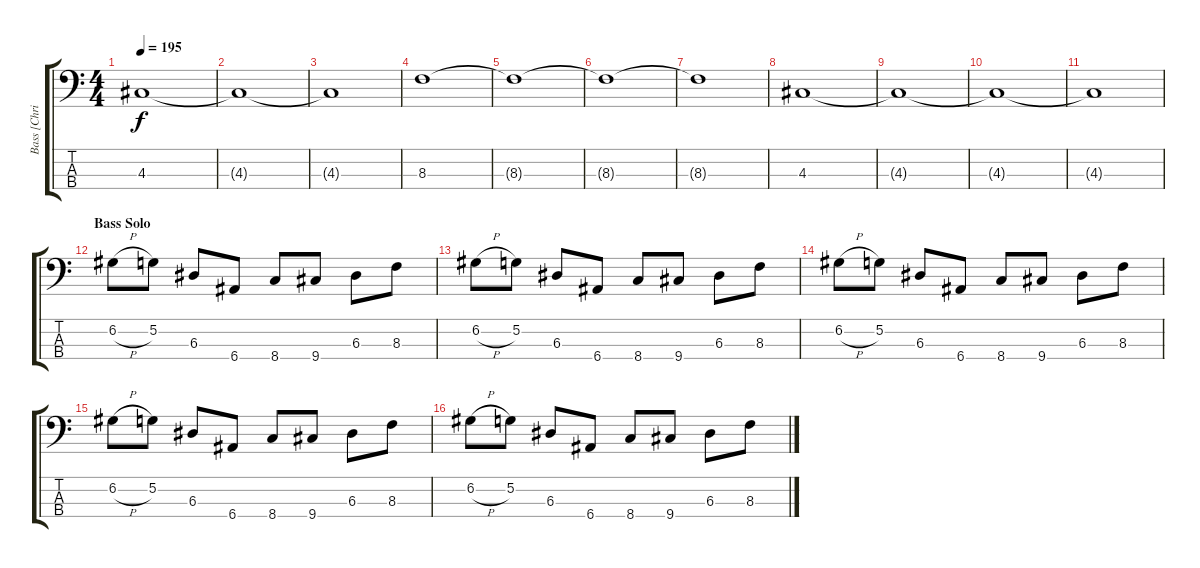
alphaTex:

\track ("Bass [Chris Steele]" "Bass [Chri") {instrument electricbasspick}
\staff {score tabs}
\tuning (G2 D2 A1 E1) {hide}
\ts (4 4)
\tempo 195
\clef f4
\ks c
4.3{t}.1{dy f} |
4.3{t}.1 |
4.3{t}.1 |
8.3.1 |
8.3{t}.1 |
8.3{t}.1 |
8.3{t}.1 |
4.3.1 |
4.3{t}.1 |
4.3{t}.1 |
4.3{t}.1 |
\section ("" "Bass Solo")
6.2{h}.8 5.2.8 6.3.8 6.4.8 8.4.8 9.4.8 6.3.8 8.3.8 |
6.2{h}.8 5.2.8 6.3.8 6.4.8 8.4.8 9.4.8 6.3.8 8.3.8 |
6.2{h}.8 5.2.8 6.3.8 6.4.8 8.4.8 9.4.8 6.3.8 8.3.8 |
6.2{h}.8 5.2.8 6.3.8 6.4.8 8.4.8 9.4.8 6.3.8 8.3.8 |
6.2{h}.8 5.2.8 6.3.8 6.4.8 8.4.8 9.4.8 6.3.8 8.3.8
